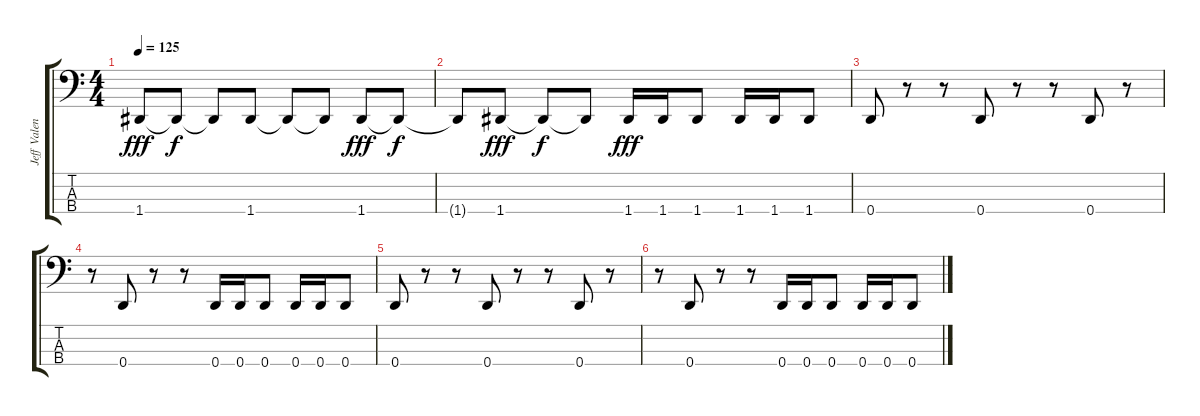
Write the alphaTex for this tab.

\track ("Jeff Valentine " "Jeff Valen") {instrument electricbassfinger}
\staff {score tabs}
\tuning (G2 D2 A1 D1) {hide}
\ts (4 4)
\tempo 125
\clef f4
\ks c
1.4.8{dy fff} 1.4{t}.8{dy f} 1.4{t}.8 1.4.8 1.4{t}.8 1.4{t}.8 1.4.8{dy fff} 1.4{t}.8{dy f} |
1.4{t}.8 1.4.8{dy fff} 1.4{t}.8{dy f} 1.4{t}.8 1.4.16{dy fff} 1.4.16 1.4.8 1.4.16 1.4.16 1.4.8 |
0.4.8 r.8 r.8 0.4.8 r.8 r.8 0.4.8 r.8 |
r.8 0.4.8 r.8 r.8 0.4.16 0.4.16 0.4.8 0.4.16 0.4.16 0.4.8 |
0.4.8 r.8 r.8 0.4.8 r.8 r.8 0.4.8 r.8 |
r.8 0.4.8 r.8 r.8 0.4.16 0.4.16 0.4.8 0.4.16 0.4.16 0.4.8
